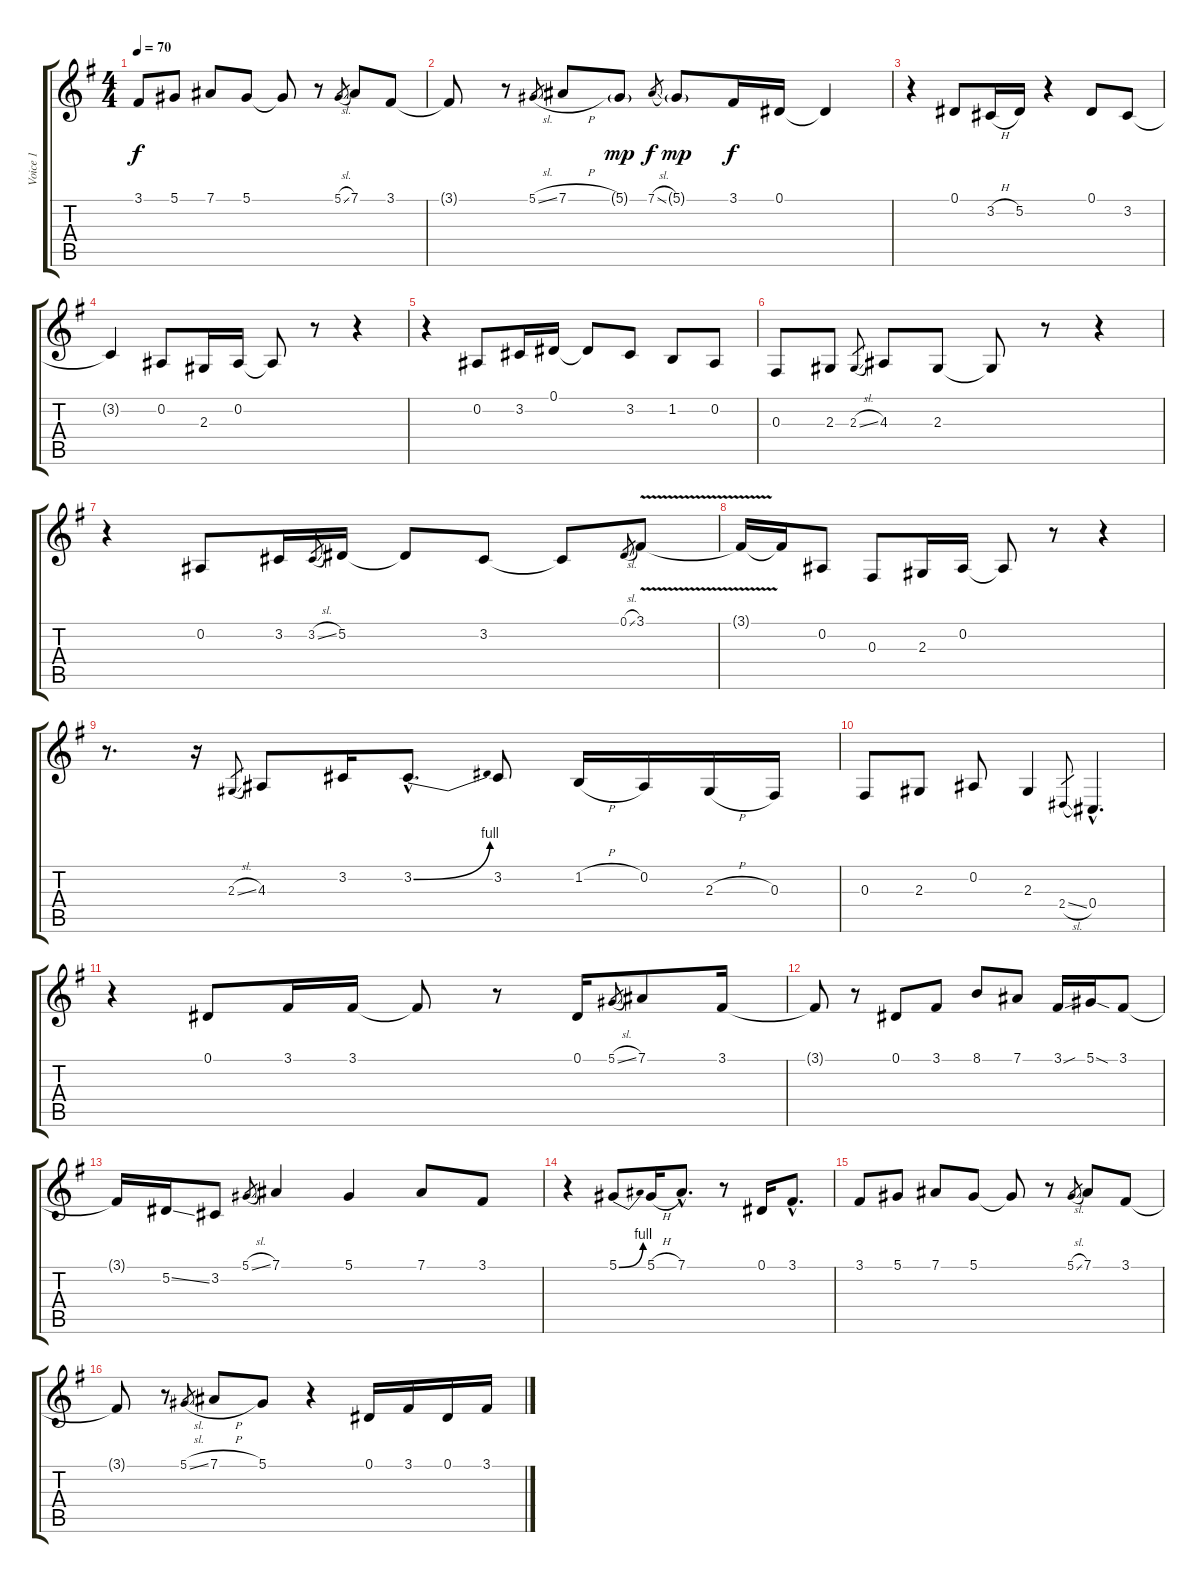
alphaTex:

\track ("Voice 1" "Voice 1") {instrument viola}
\staff {score tabs}
\tuning (Eb4 Bb3 Gb3 Db3 Ab2 Eb2) {hide}
\ts (4 4)
\tempo 70
\clef g2
\ks g
3.1.8{dy f} 5.1.8 7.1.8 5.1.8 5.1{t}.8 r.8 5.1{sl}.8{gr} 7.1.8 3.1.8 |
3.1{t}.8 r.8 5.1{sl}.8{gr} 7.1{h}.8 5.1{g}.8{dy mp} 7.1{sl}.8{gr dy f} 5.1{g}.8{dy mp} 3.1.16{dy f} 0.1.16 0.1{t}.4 |
r.4 0.1.8 3.2{h}.16 5.2.16 r.4 0.1.8 3.2.8 |
3.2{t}.4 0.2.8 2.3.16 0.2.16 0.2{t}.8 r.8 r.4 |
r.4 0.2.8 3.2.16 0.1.16 0.1{t}.8 3.2.8 1.2.8 0.2.8 |
0.3.8 2.3.8 2.3{sl}.8{gr} 4.3.8 2.3.8 2.3{t}.8 r.8 r.4 |
r.4 0.2.8 3.2.16 3.2{sl}.8{gr} 5.2.16 5.2{t}.8 3.2.8 3.2{t}.8 0.1{sl}.8{gr} 3.1{v}.8 |
3.1{t}.16 3.1{t}.16 0.2.8 0.3.8 2.3.16 0.2.16 0.2{t}.8 r.8 r.4 |
r.8{d} r.16 2.3{sl}.8{gr} 4.3.8 3.2.16 3.2{be (bend 0 0 60 4) hac}.8{d} 3.2.8 1.2{h}.16 0.2.16 2.3{h}.16 0.3.16 |
0.3.8 2.3.8 0.2.8 2.3.4 2.4{sl}.8{gr} 0.4{hac}.4{d} |
r.4 0.1.8 3.1.16 3.1.16 3.1{t}.8 r.8 0.1.16 5.1{sl}.8{gr} 7.1.8 3.1.16 |
3.1{t}.8 r.8 0.1.8 3.1.8 8.1.8 7.1.8 3.1{sou}.16 5.1{sod}.16 3.1.8 |
3.1{t}.16 5.2{ss}.16 3.2.8 5.1{sl}.8{gr} 7.1.4 5.1.4 7.1.8 3.1.8 |
r.4 5.1{be (bend 0 0 60 4)}.8 5.1{h}.16 7.1{hac}.8{d} r.8 0.1.16 3.1{hac}.8{d} |
3.1.8 5.1.8 7.1.8 5.1.8 5.1{t}.8 r.8 5.1{sl}.8{gr} 7.1.8 3.1.8 |
3.1{t}.8 r.8 5.1{sl}.8{gr} 7.1{h}.8 5.1.8 r.4 0.1.16 3.1.16 0.1.16 3.1.16
